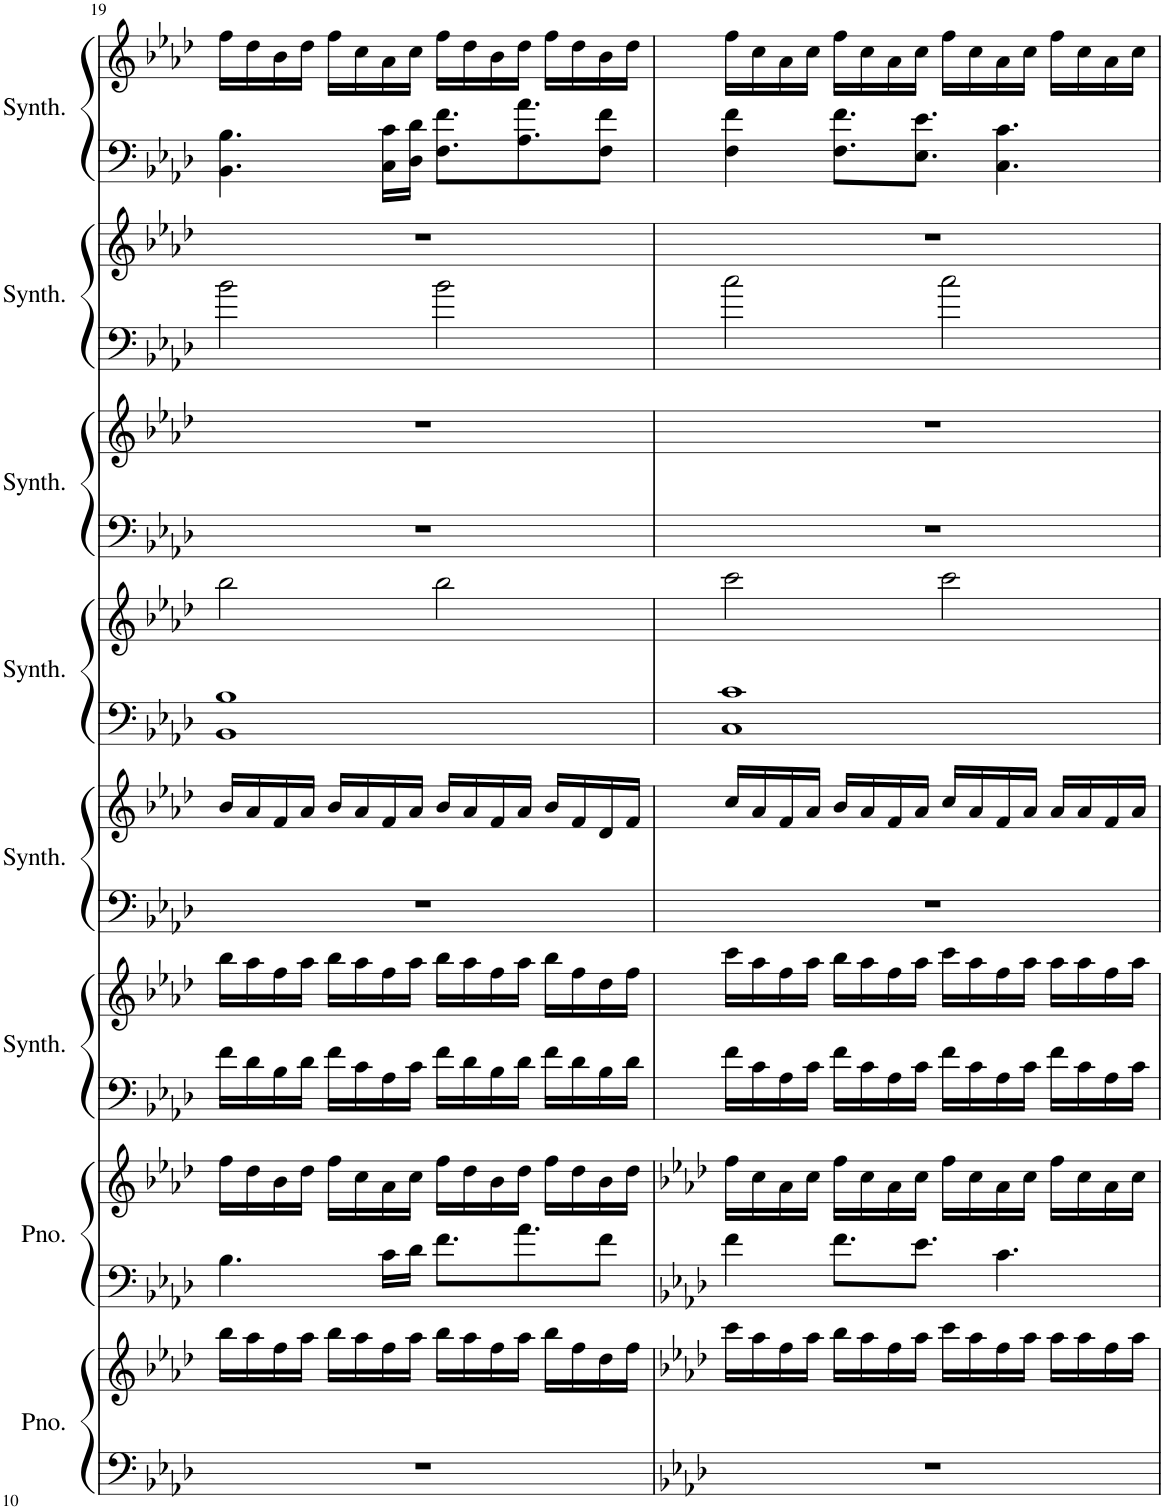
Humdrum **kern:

**kern	**kern	**kern	**kern	**kern	**kern	**kern	**kern	**kern	**kern	**kern	**kern	**kern	**kern	**kern	**kern
*part8	*part8	*part7	*part7	*part6	*part6	*part5	*part5	*part4	*part4	*part3	*part3	*part2	*part2	*part1	*part1
*staff16	*staff15	*staff14	*staff13	*staff12	*staff11	*staff10	*staff9	*staff8	*staff7	*staff6	*staff5	*staff4	*staff3	*staff2	*staff1
*I"Piano	*	*I"Piano	*	*I"Saw Synthesizer	*	*I"Square Synthesizer	*	*I"Metallic Synthesizer	*	*I"Poly Synthesizer	*	*I"New Age Synthesizer	*	*I"Saw Synthesizer	*
*I'Pno.	*	*I'Pno.	*	*I'Synth.	*	*I'Synth.	*	*I'Synth.	*	*I'Synth.	*	*I'Synth.	*	*I'Synth.	*
!!LO:PB:g=z
*clefF4	*clefG2	*clefF4	*clefG2	*clefF4	*clefG2	*clefF4	*clefG2	*clefF4	*clefG2	*clefF4	*clefG2	*clefF4	*clefG2	*clefF4	*clefG2
*k[b-e-a-d-]	*k[b-e-a-d-]	*k[b-e-a-d-]	*k[b-e-a-d-]	*k[b-e-a-d-]	*k[b-e-a-d-]	*k[b-e-a-d-]	*k[b-e-a-d-]	*k[b-e-a-d-]	*k[b-e-a-d-]	*k[b-e-a-d-]	*k[b-e-a-d-]	*k[b-e-a-d-]	*k[b-e-a-d-]	*k[b-e-a-d-]	*k[b-e-a-d-]
*M4/4	*M4/4	*M4/4	*M4/4	*M4/4	*M4/4	*M4/4	*M4/4	*M4/4	*M4/4	*M4/4	*M4/4	*M4/4	*M4/4	*M4/4	*M4/4
=19	=19	=19	=19	=19	=19	=19	=19	=19	=19	=19	=19	=19	=19	=19	=19
1r	16bb-\LL	4.B-\	16ff\LL	16f\LL	16bb-\LL	1r	16b-/LL	1BB- 1B-	2bb-\	1r	1r	2b-\	1r	4.BB-\ 4.B-\	16ff\LL
.	16aa-\	.	16dd-\	16d-\	16aa-\	.	16a-/	.	.	.	.	.	.	.	16dd-\
.	16ff\	.	16b-\	16B-\	16ff\	.	16f/	.	.	.	.	.	.	.	16b-\
.	16aa-\JJ	.	16dd-\JJ	16d-\JJ	16aa-\JJ	.	16a-/JJ	.	.	.	.	.	.	.	16dd-\JJ
.	16bb-\LL	.	16ff\LL	16f\LL	16bb-\LL	.	16b-/LL	.	.	.	.	.	.	.	16ff\LL
.	16aa-\	.	16cc\	16c\	16aa-\	.	16a-/	.	.	.	.	.	.	.	16cc\
.	16ff\	16c\LL	16a-\	16A-\	16ff\	.	16f/	.	.	.	.	.	.	16C\ 16c\LL	16a-\
.	16aa-\JJ	16d-\JJ	16cc\JJ	16c\JJ	16aa-\JJ	.	16a-/JJ	.	.	.	.	.	.	16D-\ 16d-\JJ	16cc\JJ
.	16bb-\LL	8.f\L	16ff\LL	16f\LL	16bb-\LL	.	16b-/LL	.	2bb-\	.	.	2b-\	.	8.F\ 8.f\L	16ff\LL
.	16aa-\	.	16dd-\	16d-\	16aa-\	.	16a-/	.	.	.	.	.	.	.	16dd-\
.	16ff\	.	16b-\	16B-\	16ff\	.	16f/	.	.	.	.	.	.	.	16b-\
.	16aa-\JJ	8.a-\	16dd-\JJ	16d-\JJ	16aa-\JJ	.	16a-/JJ	.	.	.	.	.	.	8.A-\ 8.a-\	16dd-\JJ
.	16bb-\LL	.	16ff\LL	16f\LL	16bb-\LL	.	16b-/LL	.	.	.	.	.	.	.	16ff\LL
.	16ff\	.	16dd-\	16d-\	16ff\	.	16f/	.	.	.	.	.	.	.	16dd-\
.	16dd-\	8f\J	16b-\	16B-\	16dd-\	.	16d-/	.	.	.	.	.	.	8F\ 8f\J	16b-\
.	16ff\JJ	.	16dd-\JJ	16d-\JJ	16ff\JJ	.	16f/JJ	.	.	.	.	.	.	.	16dd-\JJ
=20	=20	=20	=20	=20	=20	=20	=20	=20	=20	=20	=20	=20	=20	=20	=20
*k[b-e-a-d-]	*k[b-e-a-d-]	*k[b-e-a-d-]	*k[b-e-a-d-]	*	*	*	*	*	*	*	*	*	*	*	*
1r	16ccc\LL	4f\	16ff\LL	16f\LL	16ccc\LL	1r	16cc/LL	1C 1c	2ccc\	1r	1r	2cc\	1r	4F\ 4f\	16ff\LL
.	16aa-\	.	16cc\	16c\	16aa-\	.	16a-/	.	.	.	.	.	.	.	16cc\
.	16ff\	.	16a-\	16A-\	16ff\	.	16f/	.	.	.	.	.	.	.	16a-\
.	16aa-\JJ	.	16cc\JJ	16c\JJ	16aa-\JJ	.	16a-/JJ	.	.	.	.	.	.	.	16cc\JJ
.	16bb-\LL	8.f\L	16ff\LL	16f\LL	16bb-\LL	.	16b-/LL	.	.	.	.	.	.	8.F\ 8.f\L	16ff\LL
.	16aa-\	.	16cc\	16c\	16aa-\	.	16a-/	.	.	.	.	.	.	.	16cc\
.	16ff\	.	16a-\	16A-\	16ff\	.	16f/	.	.	.	.	.	.	.	16a-\
.	16aa-\JJ	8.e-\J	16cc\JJ	16c\JJ	16aa-\JJ	.	16a-/JJ	.	.	.	.	.	.	8.E-\ 8.e-\J	16cc\JJ
.	16ccc\LL	.	16ff\LL	16f\LL	16ccc\LL	.	16cc/LL	.	2ccc\	.	.	2cc\	.	.	16ff\LL
.	16aa-\	.	16cc\	16c\	16aa-\	.	16a-/	.	.	.	.	.	.	.	16cc\
.	16ff\	4.c\	16a-\	16A-\	16ff\	.	16f/	.	.	.	.	.	.	4.C\ 4.c\	16a-\
.	16aa-\JJ	.	16cc\JJ	16c\JJ	16aa-\JJ	.	16a-/JJ	.	.	.	.	.	.	.	16cc\JJ
.	16aa-\LL	.	16ff\LL	16f\LL	16aa-\LL	.	16a-/LL	.	.	.	.	.	.	.	16ff\LL
.	16aa-\	.	16cc\	16c\	16aa-\	.	16a-/	.	.	.	.	.	.	.	16cc\
.	16ff\	.	16a-\	16A-\	16ff\	.	16f/	.	.	.	.	.	.	.	16a-\
.	16aa-\JJ	.	16cc\JJ	16c\JJ	16aa-\JJ	.	16a-/JJ	.	.	.	.	.	.	.	16cc\JJ
=	=	=	=	=	=	=	=	=	=	=	=	=	=	=	=
*-	*-	*-	*-	*-	*-	*-	*-	*-	*-	*-	*-	*-	*-	*-	*-
